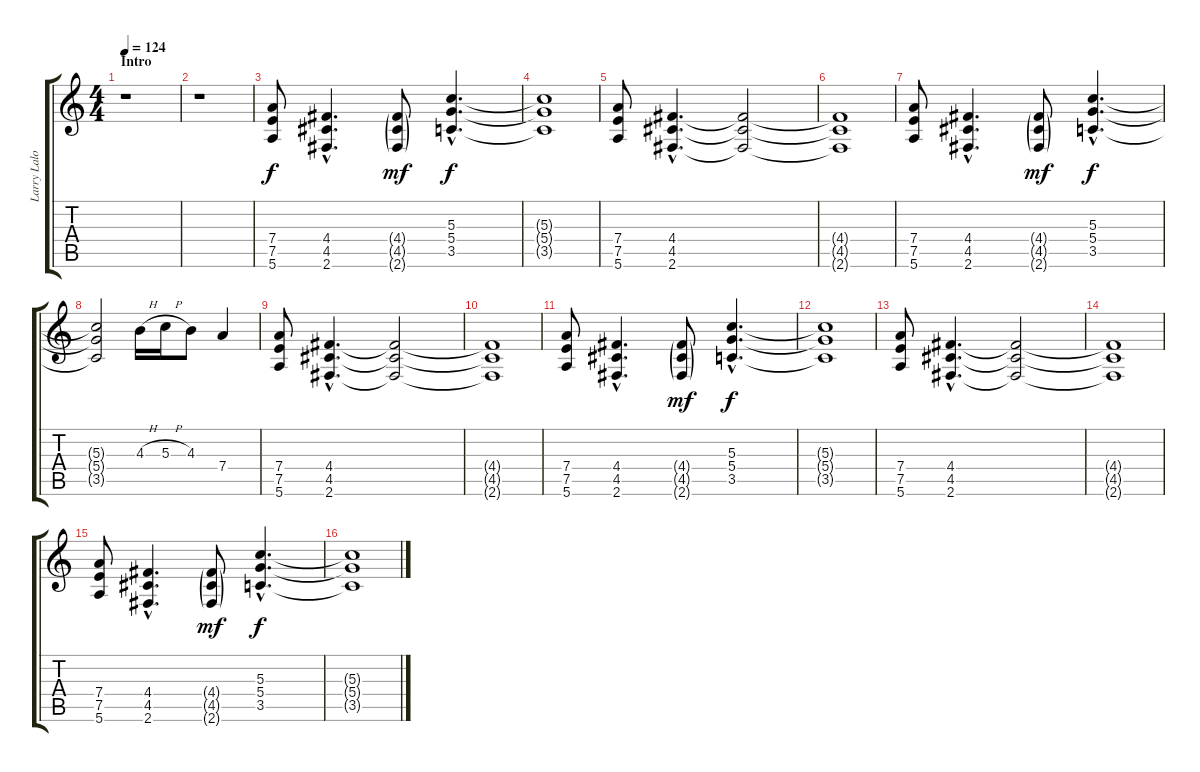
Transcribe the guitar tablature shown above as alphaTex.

\track ("Larry Lalonde / Guitar" "Larry Lalo") {instrument distortionguitar}
\staff {score tabs}
\tuning (E4 B3 G3 D3 A2 E2) {hide}
\ts (4 4)
\section ("" "Intro")
\tempo 124
\clef g2
\ks c
r.1{dy f instrument distortionguitar} |
r.1 |
(7.4 7.5 5.6).8 (4.4{hac} 4.5{hac} 2.6{hac}).4{d} (4.4{g} 4.5{g} 2.6{g}).8{dy mf} (5.3{hac} 5.4{hac} 3.5{hac}).4{d dy f} |
(5.3{t} 5.4{t} 3.5{t}).1 |
(7.4 7.5 5.6).8 (4.4{hac} 4.5{hac} 2.6{hac}).4{d} (4.4{t} 4.5{t} 2.6{t}).2 |
(4.4{t} 4.5{t} 2.6{t}).1 |
(7.4 7.5 5.6).8 (4.4{hac} 4.5{hac} 2.6{hac}).4{d} (4.4{g} 4.5{g} 2.6{g}).8{dy mf} (5.3{hac} 5.4{hac} 3.5{hac}).4{d dy f} |
(5.3{t} 5.4{t} 3.5{t}).2 4.3{h}.16 5.3{h}.16 4.3.8 7.4.4 |
(7.4 7.5 5.6).8 (4.4{hac} 4.5{hac} 2.6{hac}).4{d} (4.4{t} 4.5{t} 2.6{t}).2 |
(4.4{t} 4.5{t} 2.6{t}).1 |
(7.4 7.5 5.6).8 (4.4{hac} 4.5{hac} 2.6{hac}).4{d} (4.4{g} 4.5{g} 2.6{g}).8{dy mf} (5.3{hac} 5.4{hac} 3.5{hac}).4{d dy f} |
(5.3{t} 5.4{t} 3.5{t}).1 |
(7.4 7.5 5.6).8 (4.4{hac} 4.5{hac} 2.6{hac}).4{d} (4.4{t} 4.5{t} 2.6{t}).2 |
(4.4{t} 4.5{t} 2.6{t}).1 |
(7.4 7.5 5.6).8 (4.4{hac} 4.5{hac} 2.6{hac}).4{d} (4.4{g} 4.5{g} 2.6{g}).8{dy mf} (5.3{hac} 5.4{hac} 3.5{hac}).4{d dy f} |
(5.3{t} 5.4{t} 3.5{t}).1
